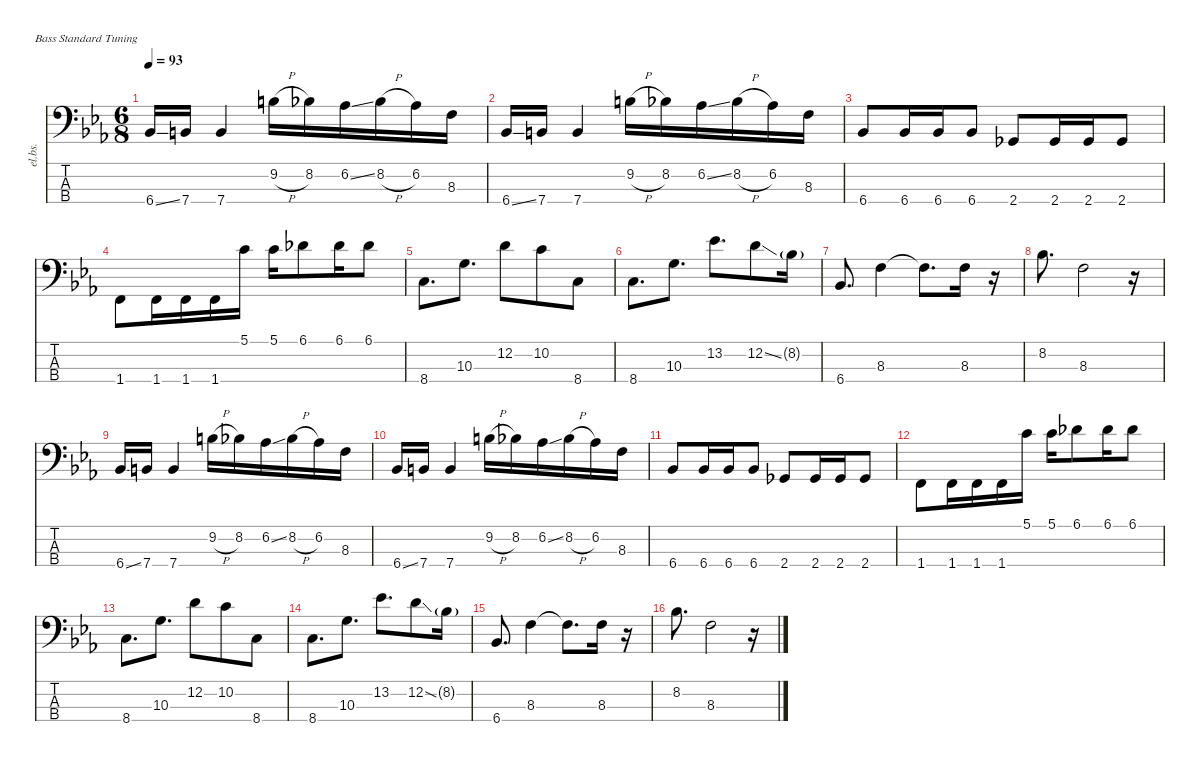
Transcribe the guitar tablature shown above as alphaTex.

\defaultSystemsLayout 4
\hideDynamics
\bracketExtendMode nobrackets
\otherSystemsTrackNameOrientation horizontal
\track ("Bass" "el.bs.") {instrument electricbassfinger}
\staff {score tabs}
\tuning (G2 D2 A1 E1)
\ts (6 8)
\tempo 93
\clef f4
\ks cminor
6.4{ss acc b}.16{dy ff beam Up} 7.4{acc forcenatural}.16{beam Up} 7.4{acc forcenatural}.4{beam Up} 9.2{h acc forcenatural}.16{beam Down} 8.2{acc b}.16{beam Down} 6.2{ss acc b}.16{beam Down} 8.2{h acc b}.16{beam Down} 6.2{acc b}.16{beam Down} 8.3{acc forcenatural}.16{beam Down} |
6.4{ss acc b}.16{beam Up} 7.4{acc forcenatural}.16{beam Up} 7.4{acc forcenatural}.4{beam Up} 9.2{h acc forcenatural}.16{beam Down} 8.2{acc b}.16{beam Down} 6.2{ss acc b}.16{beam Down} 8.2{h acc b}.16{beam Down} 6.2{acc b}.16{beam Down} 8.3{acc forcenatural}.16{beam Down} |
6.4{acc b}.8{dy f beam Up} 6.4{acc b}.16{beam Up} 6.4{acc b}.16{beam Up} 6.4{acc b}.8{beam Up} 2.4{acc b}.8{dy ff beam Up} 2.4{acc b}.16{beam Up} 2.4{acc b}.16{beam Up} 2.4{acc b}.8{beam Up} |
1.4{acc forcenatural}.8{beam Down} 1.4{acc forcenatural}.16{beam Down} 1.4{acc forcenatural}.16{beam Down} 1.4{acc forcenatural}.16{beam Down} 5.1{acc forcenatural}.16{dy fff beam Down} 5.1{acc forcenatural}.16{dy ff beam Down} 6.1{acc b}.8{dy fff beam Down} 6.1{acc b}.16{dy ff beam Down} 6.1{acc b}.8{beam Down} |
8.4{acc forcenatural}.8{d beam Down} 10.3{acc forcenatural}.8{d dy f beam Down} 12.2{acc forcenatural}.8{dy ff beam Down} 10.2{acc forcenatural}.8{beam Down} 8.4{acc forcenatural}.8{beam Down} |
8.4{acc forcenatural}.8{d beam Down} 10.3{acc forcenatural}.8{d beam Down} 13.2{acc b}.8{d beam Down} 12.2{ss acc forcenatural}.8{beam Down} 8.2{g acc b}.16{dy mf beam Down} |
6.4{acc b}.8{d dy ff beam Up} 8.3{acc forcenatural}.4{beam Down} 8.3{t acc forcenatural}.8{d dy f beam Down} 8.3{acc forcenatural}.16{dy ff beam Down} r.16{beam Down} |
8.2{acc b}.8{d beam Down} 8.3{acc forcenatural}.2{beam Down} r.16{beam Down} |
6.4{ss acc b}.16{beam Up} 7.4{acc forcenatural}.16{beam Up} 7.4{acc forcenatural}.4{beam Up} 9.2{h acc forcenatural}.16{beam Down} 8.2{acc b}.16{beam Down} 6.2{ss acc b}.16{beam Down} 8.2{h acc b}.16{beam Down} 6.2{acc b}.16{beam Down} 8.3{acc forcenatural}.16{beam Down} |
6.4{ss acc b}.16{beam Up} 7.4{acc forcenatural}.16{beam Up} 7.4{acc forcenatural}.4{beam Up} 9.2{h acc forcenatural}.16{beam Down} 8.2{acc b}.16{beam Down} 6.2{ss acc b}.16{beam Down} 8.2{h acc b}.16{beam Down} 6.2{acc b}.16{beam Down} 8.3{acc forcenatural}.16{beam Down} |
6.4{acc b}.8{dy f beam Up} 6.4{acc b}.16{beam Up} 6.4{acc b}.16{beam Up} 6.4{acc b}.8{beam Up} 2.4{acc b}.8{dy ff beam Up} 2.4{acc b}.16{beam Up} 2.4{acc b}.16{beam Up} 2.4{acc b}.8{beam Up} |
1.4{acc forcenatural}.8{beam Down} 1.4{acc forcenatural}.16{beam Down} 1.4{acc forcenatural}.16{beam Down} 1.4{acc forcenatural}.16{beam Down} 5.1{acc forcenatural}.16{beam Down} 5.1{acc forcenatural}.16{beam Down} 6.1{acc b}.8{beam Down} 6.1{acc b}.16{beam Down} 6.1{acc b}.8{beam Down} |
8.4{acc forcenatural}.8{d beam Down} 10.3{acc forcenatural}.8{d dy f beam Down} 12.2{acc forcenatural}.8{dy ff beam Down} 10.2{acc forcenatural}.8{beam Down} 8.4{acc forcenatural}.8{beam Down} |
8.4{acc forcenatural}.8{d beam Down} 10.3{acc forcenatural}.8{d beam Down} 13.2{acc b}.8{d beam Down} 12.2{ss acc forcenatural}.8{beam Down} 8.2{g acc b}.16{dy mf beam Down} |
6.4{acc b}.8{d dy ff beam Up} 8.3{acc forcenatural}.4{beam Down} 8.3{t acc forcenatural}.8{d dy f beam Down} 8.3{acc forcenatural}.16{dy ff beam Down} r.16{beam Down} |
8.2{acc b}.8{d beam Down} 8.3{acc forcenatural}.2{beam Down} r.16{beam Down}
